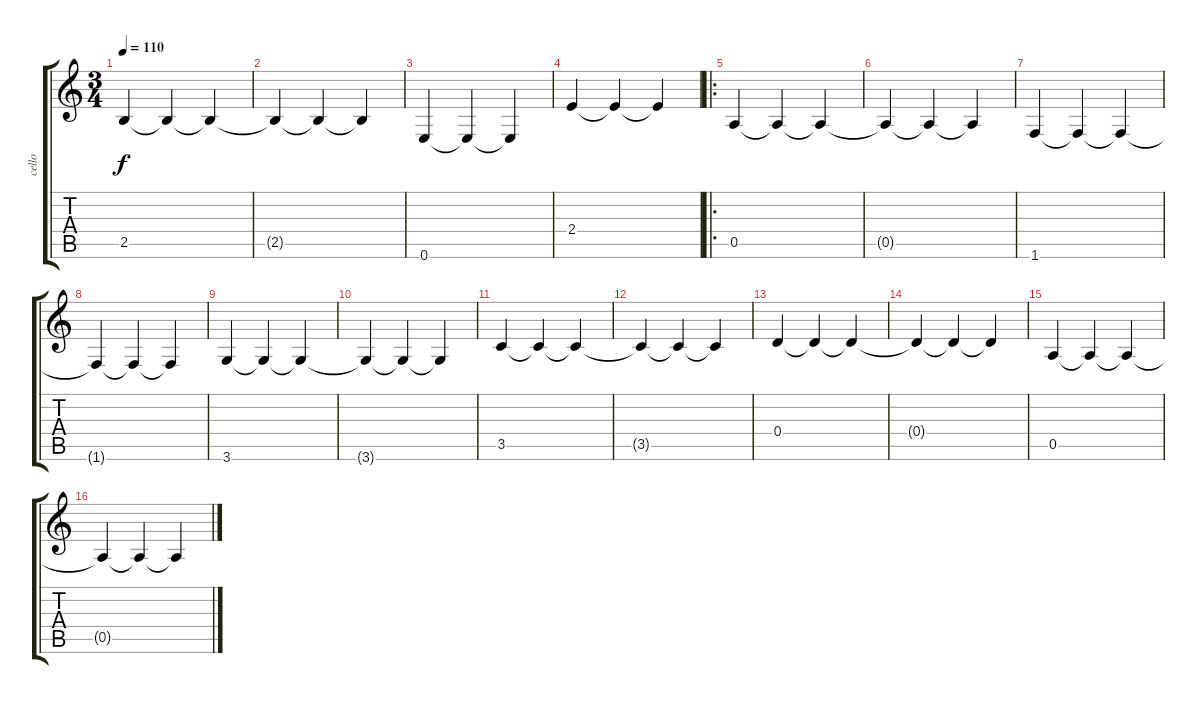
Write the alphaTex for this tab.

\track ("cello" "cello") {instrument contrabass}
\staff {score tabs}
\tuning (E4 B3 G3 D3 A2 E2) {hide}
\ts (3 4)
\tempo 110
\clef g2
\ks c
2.5.4{dy f instrument contrabass} 2.5{t}.4 2.5{t}.4 |
2.5{t}.4 2.5{t}.4 2.5{t}.4 |
0.6.4 0.6{t}.4 0.6{t}.4 |
2.4.4 2.4{t}.4 2.4{t}.4 |
\ro
0.5.4 0.5{t}.4 0.5{t}.4 |
0.5{t}.4 0.5{t}.4 0.5{t}.4 |
1.6.4 1.6{t}.4 1.6{t}.4 |
1.6{t}.4 1.6{t}.4 1.6{t}.4 |
3.6.4 3.6{t}.4 3.6{t}.4 |
3.6{t}.4 3.6{t}.4 3.6{t}.4 |
3.5.4 3.5{t}.4 3.5{t}.4 |
3.5{t}.4 3.5{t}.4 3.5{t}.4 |
0.4.4 0.4{t}.4 0.4{t}.4 |
0.4{t}.4 0.4{t}.4 0.4{t}.4 |
0.5.4 0.5{t}.4 0.5{t}.4 |
0.5{t}.4 0.5{t}.4 0.5{t}.4
